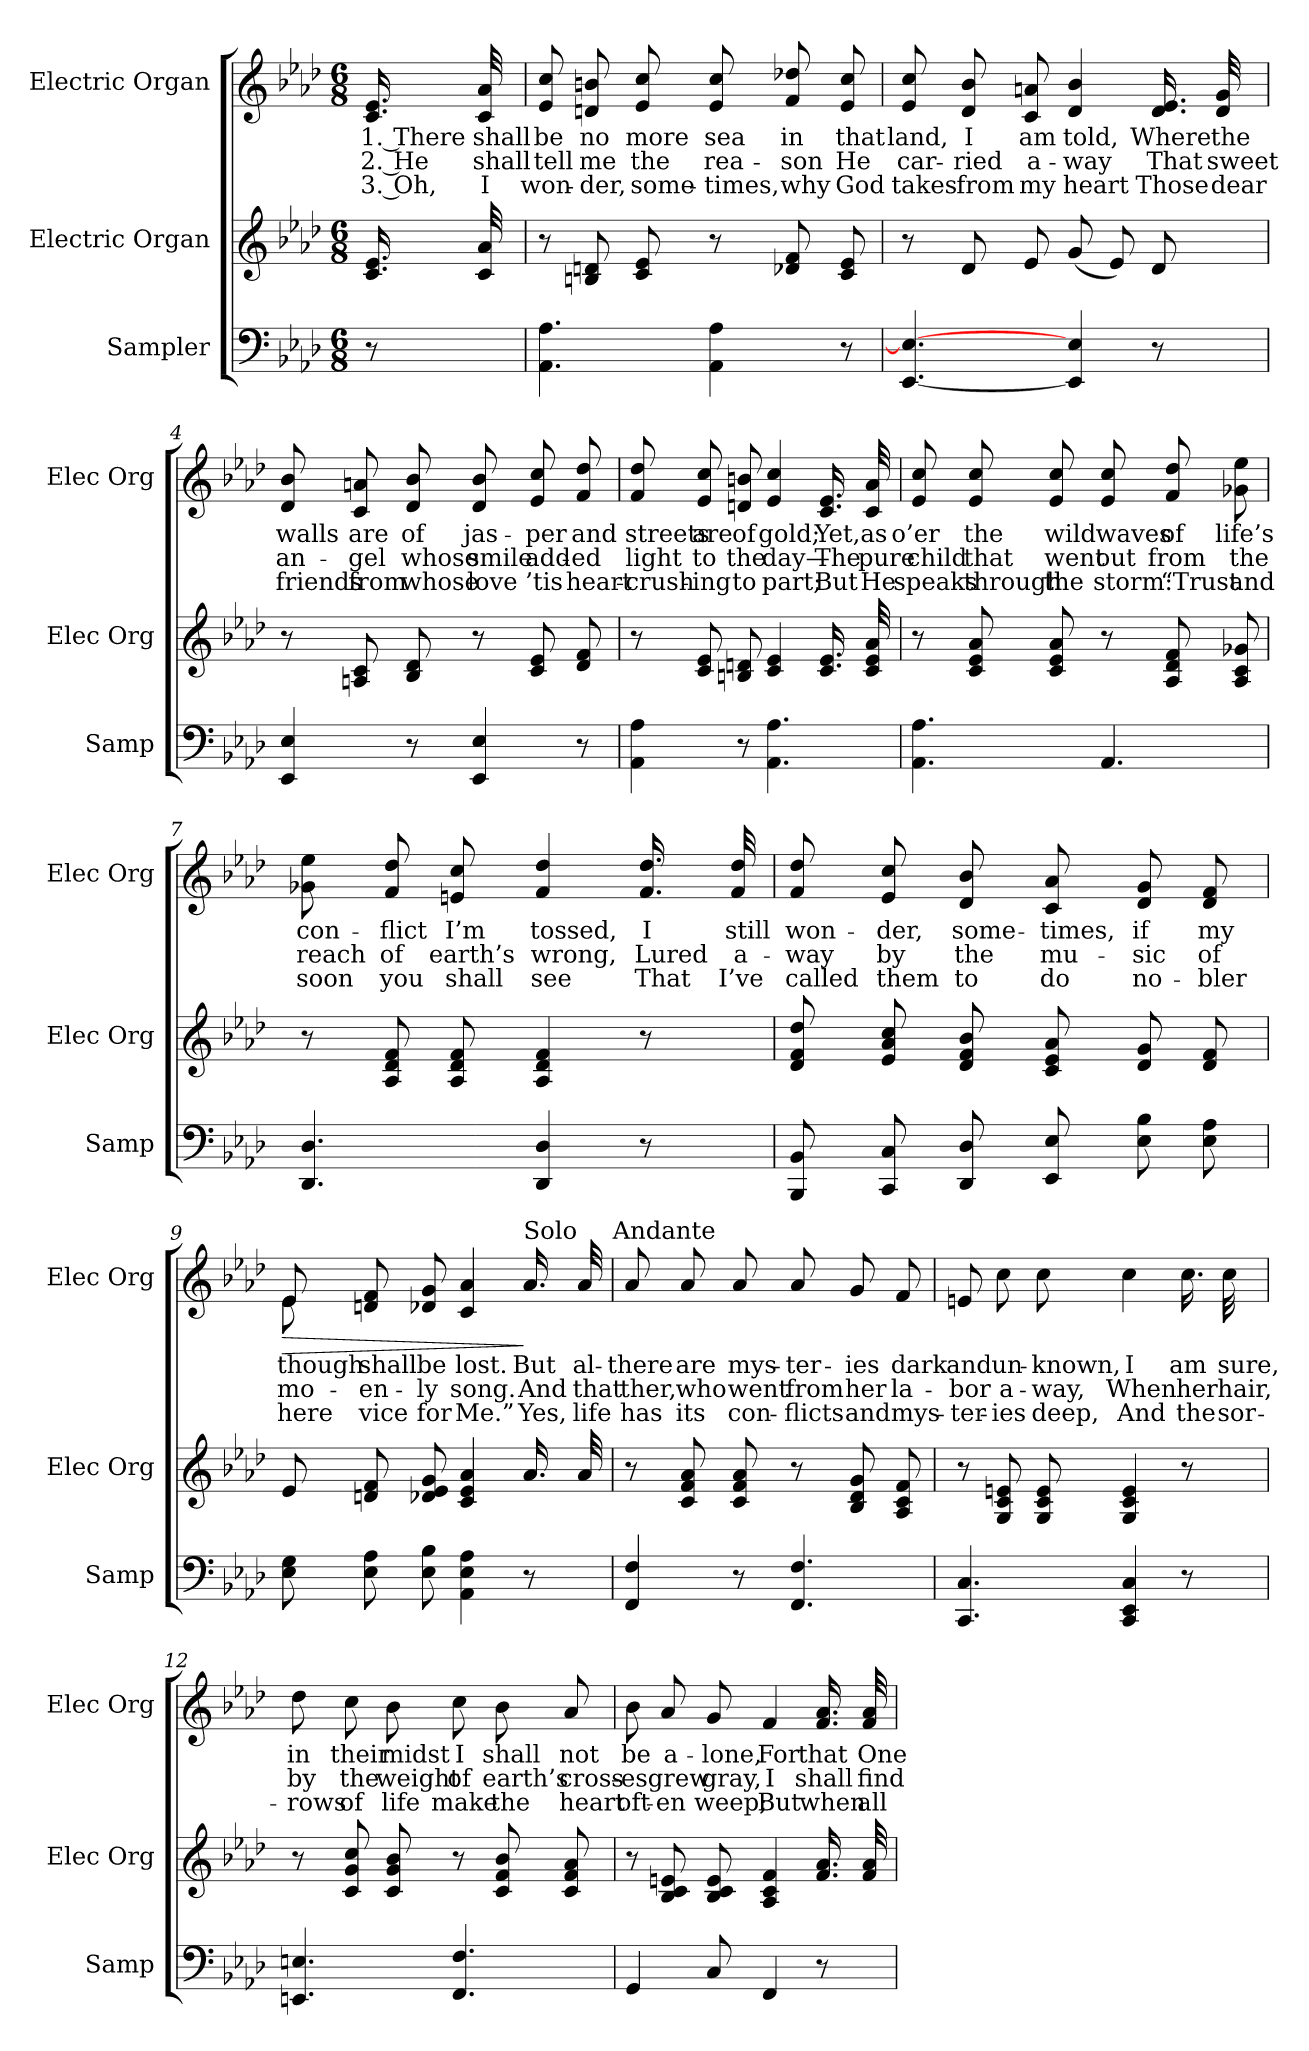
**kern	**kern	**kern	**text	**text	**text	**dynam
*part3	*part2	*part1	*part1	*part1	*part1	*part1
*staff3	*staff2	*staff1	*staff1	*staff1	*staff1	*staff1
*I"Sampler	*I"Electric Organ	*I"Electric Organ	*	*	*	*
*I'Samp	*I'Elec Org	*I'Elec Org	*	*	*	*
*clefF4	*clefG2	*clefG2	*	*	*	*
*k[b-e-a-d-]	*k[b-e-a-d-]	*k[b-e-a-d-]	*	*	*	*
*A-:	*A-:	*A-:	*	*	*	*
*M6/8	*M6/8	*M6/8	*	*	*	*
=1	=1	=1	=1	=1	=1	=1
8r	16.c 16.e-	16.c 16.e-	1. There	2. He	3. Oh,	.
.	32c 32a-	32c 32a-	shall	shall	I	.
=2	=2	=2	=2	=2	=2	=2
4.AA- 4.A-	8r	8e- 8cc	be	tell	won-	.
.	8Bn 8dn	8dn 8bn	no	me	-der,	.
.	8c 8e-	8e- 8cc	more	the	some-	.
4AA- 4A-	8r	8e- 8cc	sea	rea-	-times,	.
.	8d-X 8f	8f 8dd-X	in	-son	why	.
8r	8c 8e-	8e- 8cc	that	He	God	.
=3	=3	=3	=3	=3	=3	=3
[4.EE- 4.E-_	8r	8e- 8cc	land,	car-	takes	.
.	8d-	8d- 8b-	I	-ried	from	.
.	8e-	8c 8an	am	a-	my	.
4EE-] 4E-	(8g/	4d- 4b-	told,	-way	heart	.
.	8e-/)	.	.	.	.	.
8r	8d-/	16.d- 16.e-	Where	That	Those	.
.	.	32d- 32g	the	sweet	dear	.
=4	=4	=4	=4	=4	=4	=4
4EE- 4E-	8r	8d- 8b-	walls	an-	friends	.
.	8An 8c	8c 8an	are	-gel	from	.
8r	8B- 8d-	8d- 8b-	of	whose	whose	.
4EE- 4E-	8r	8d- 8b-	jas-	smile	love	.
.	8c 8e-	8e- 8cc	-per	add-	’tis	.
8r	8d- 8f	8f 8dd-	and	-ed	heart-	.
=5	=5	=5	=5	=5	=5	=5
4AA- 4A-	8r	8f 8dd-	streets	light	-crush-	.
.	8c 8e-	8e- 8cc	are	to	-ing	.
8r	8Bn 8dn	8dn 8bn	of	the	to	.
4.AA- 4.A-	4c 4e-	4e- 4cc	gold;	day—	part;	.
.	16.c 16.e-	16.c 16.e-	Yet,	The	But	.
.	32c 32e- 32a-	32c 32a-	as	pure	He	.
=6	=6	=6	=6	=6	=6	=6
4.AA- 4.A-	8r	8e- 8cc	o’er	child	speaks	.
.	8c 8e- 8a-	8e- 8cc	the	that	through	.
.	8c 8e- 8a-	8e- 8cc	wild	went	the	.
4.AA-	8r	8e- 8cc	waves	out	storm:	.
.	8A- 8d- 8f	8f 8dd-	of	from	“Trust	.
.	8A- 8c 8g-X	8g-X 8ee-	life’s	the	and	.
=7	=7	=7	=7	=7	=7	=7
4.DD- 4.D-	8r	8g-X 8ee-	con-	reach	soon	.
.	8A- 8d- 8f	8f 8dd-	-flict	of	you	.
.	8A- 8d- 8f	8en 8cc	I’m	earth’s	shall	.
4DD- 4D-	4A- 4d- 4f	4f 4dd-	tossed,	wrong,	see	.
8r	8r	16.f 16.dd-	I	Lured	That	.
.	.	32f 32dd-	still	a-	I’ve	.
=8	=8	=8	=8	=8	=8	=8
8BBB- 8BB-	8d- 8f 8dd-	8f 8dd-	won-	-way	called	.
8CC 8C	8e- 8a- 8cc	8e- 8cc	-der,	by	them	.
8DD- 8D-	8d- 8f 8b-	8d- 8b-	some-	the	to	.
8EE- 8E-	8c 8e- 8a-	8c 8a-	-times,	mu-	do	.
8E- 8B-	8d- 8g	8d- 8g	if	-sic	no-	.
8E- 8A-	8d- 8f	8d- 8f	my	of	-bler	.
=9	=9	=9	=9	=9	=9	=9
!	!	!	!	!	!	!LO:HP:b
*	*	*^	*	*	*	*
8E- 8G	8e-	8e-/	8e-	-though	mo-	here	>
8E- 8A-	8dn 8f	8dn 8f	2ryy	shall	-en-	-vice	.
8E- 8B-	8d-X 8e- 8g	8d-X 8g	.	be	-ly	for	.
4AA- 4E- 4A-	4c 4e- 4a-	4c 4a-	.	lost.	song.	Me.”	.
!	!	!LO:TX:t=Solo	!	!	!	!	!
8r	16.a-	16.a-	8ryy	But	And	Yes,	]
.	32a-	32a-	.	al-	that	life	.
*	*	*v	*v	*	*	*	*
!	!	!LO:TX:t=Andante	!	!	!	!
=10	=10	=10	=10	=10	=10	=10
4FF 4F	8r	8a-	there	-ther,	has	.
.	8c 8f 8a-	8a-	are	who	its	.
8r	8c 8f 8a-	8a-	mys-	went	con-	.
4.FF 4.F	8r	8a-	-ter-	from	-flicts	.
.	8B- 8d- 8g	8g	-ies	her	and	.
.	8A- 8c 8f	8f	dark	la-	mys-	.
=11	=11	=11	=11	=11	=11	=11
4.CC 4.C	8r	8en	and	-bor	-ter-	.
.	8G 8c 8en	8cc	un-	a-	-ies	.
.	8G 8c 8e	8cc	-known,	-way,	deep,	.
4CC 4EE- 4C	4G 4c 4e	4cc	I	When	And	.
8r	8r	16.cc	am	her	the	.
.	.	32cc	sure,	hair,	sor-	.
=12	=12	=12	=12	=12	=12	=12
4.EEn 4.En	8r	8dd-	in	by	-rows	.
.	8c 8g 8cc	8cc	their	the	of	.
.	8c 8g 8b-	8b-	midst	weight	life	.
4.FF 4.F	8r	8cc	I	of	make	.
.	8c 8f 8b-	8b-	shall	earth’s	the	.
.	8c 8f 8a-	8a-	not	cross-	heart	.
=13	=13	=13	=13	=13	=13	=13
4GG	8r	8b-	be	-es	oft-	.
.	8B- 8c 8en	8a-	a-	grew	-en	.
8C	8B- 8c 8e	8g	-lone,	gray,	weep;	.
4FF	4A- 4c 4f	4f	For	I	But	.
8r	16.f 16.a-	16.f 16.a-	that	shall	when	.
.	32f 32a-	32f 32a-	One	find	all	.
=	=	=	=	=	=	=
*-	*-	*-	*-	*-	*-	*-
